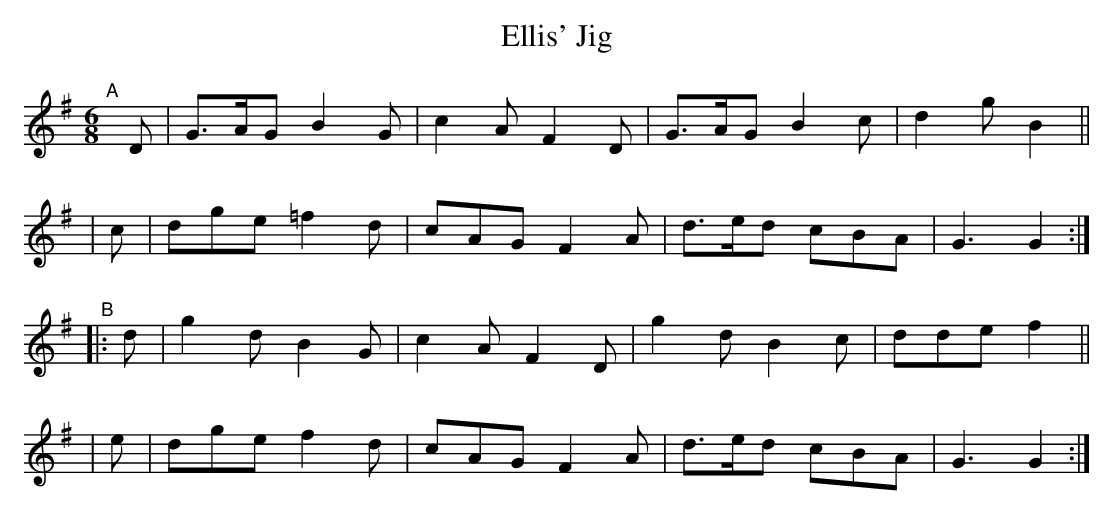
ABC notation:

X:1
T: Ellis' Jig
M: 6/8
L: 1/8
K: G
"^A"[|]\
  D | G>AG B2G | c2A F2D | G>AG B2c | d2g B2 ||
| c | dge =f2d | cAG F2A | d>ed cBA | G3  G2 :|
"^B"|:\
  d | g2d B2G | c2A F2D | g2d  B2c | dde f2 ||
| e | dge f2d | cAG F2A | d>ed cBA | G3  G2 :|
